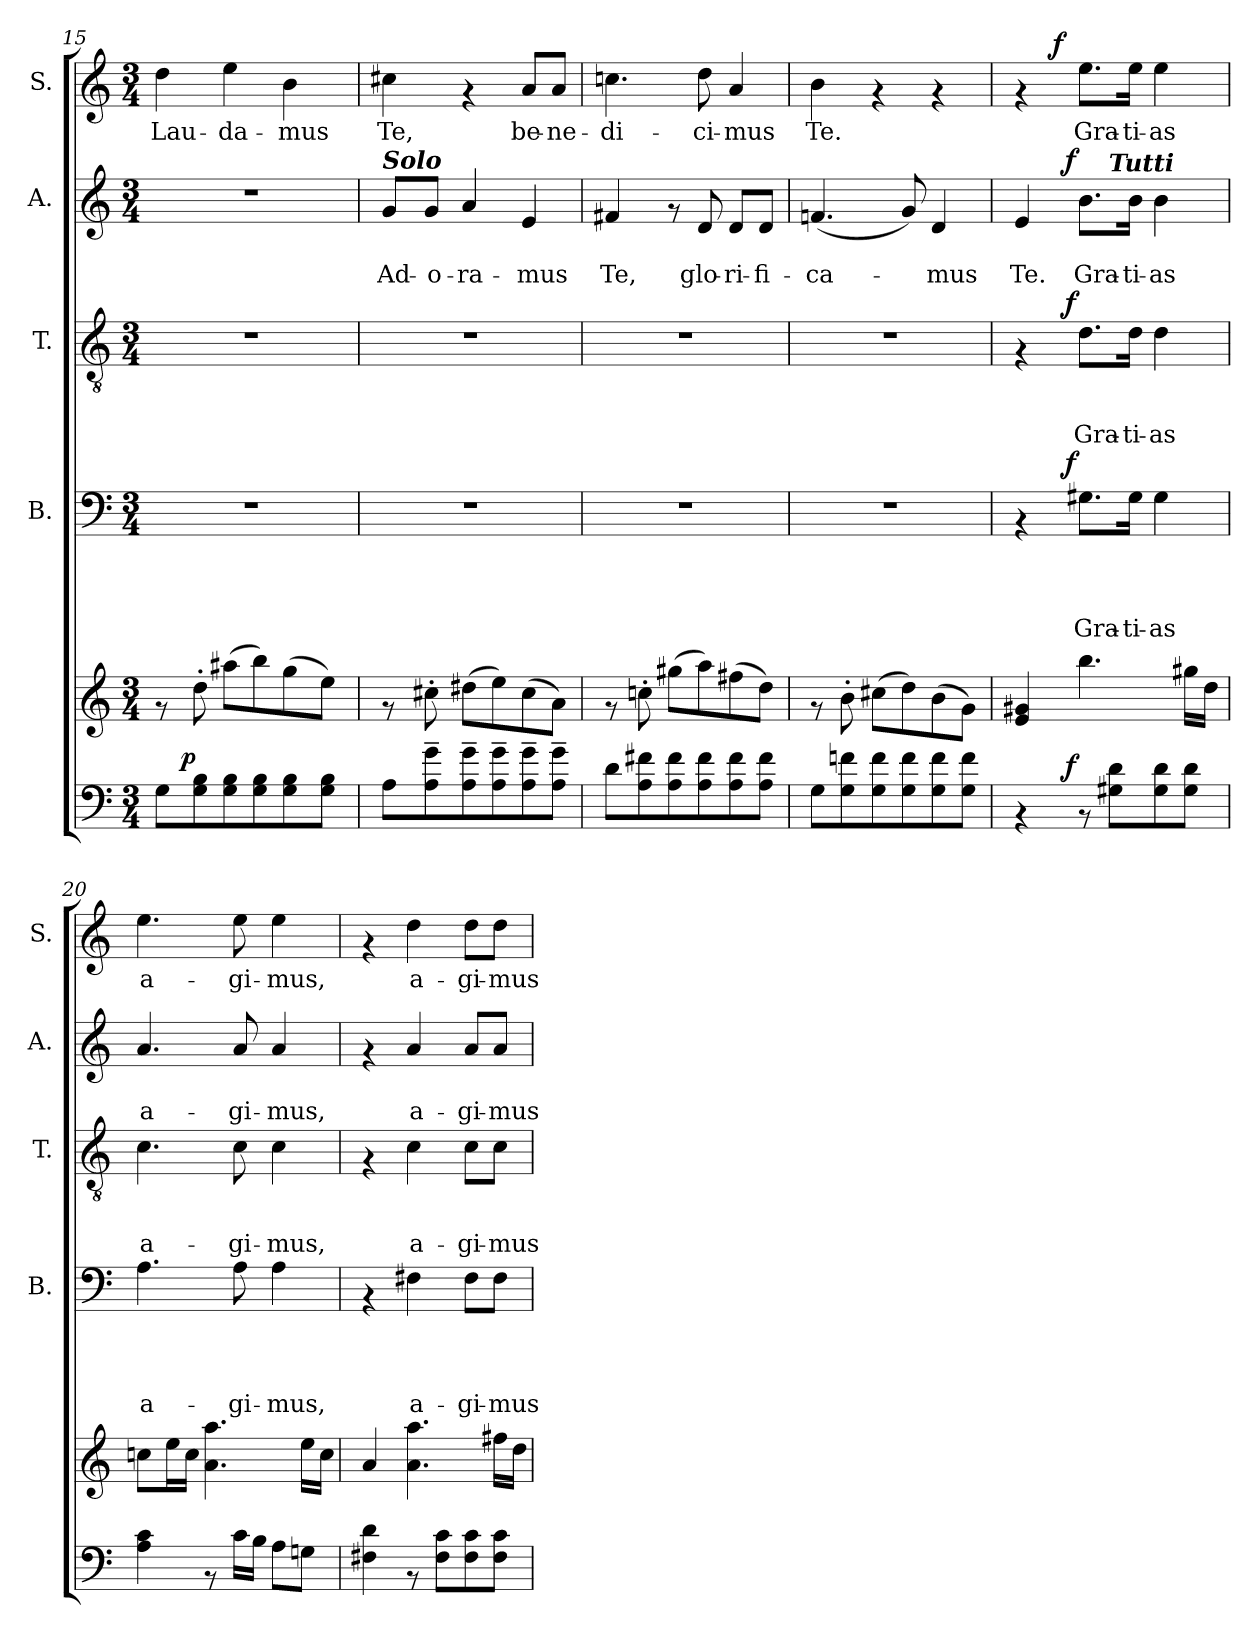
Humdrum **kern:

**kern	**kern	**dynam	**kern	**text	**text	**text	**text	**dynam	**kern	**text	**text	**text	**dynam	**kern	**text	**text	**dynam	**kern	**text	**dynam
*part5	*part5	*part5	*part4	*part4	*part4	*part4	*part4	*part4	*part3	*part3	*part3	*part3	*part3	*part2	*part2	*part2	*part2	*part1	*part1	*part1
*staff6	*staff5	*staff5/6	*staff4	*staff4	*staff4	*staff4	*staff4	*staff4	*staff3	*staff3	*staff3	*staff3	*staff3	*staff2	*staff2	*staff2	*staff2	*staff1	*staff1	*staff1
*	*	*	*I"B.	*	*	*	*	*	*I"T.	*	*	*	*	*I"A.	*	*	*	*I"S.	*	*
*	*	*	*I'B.	*	*	*	*	*	*I'T.	*	*	*	*	*I'A.	*	*	*	*I'S.	*	*
*clefF4	*clefG2	*	*clefF4	*	*	*	*	*	*clefGv2	*	*	*	*	*clefG2	*	*	*	*clefG2	*	*
*k[]	*k[]	*	*k[]	*	*	*	*	*	*k[]	*	*	*	*	*k[]	*	*	*	*k[]	*	*
*C:	*C:	*	*C:	*	*	*	*	*	*C:	*	*	*	*	*C:	*	*	*	*C:	*	*
*M3/4	*M3/4	*	*M3/4	*	*	*	*	*	*M3/4	*	*	*	*	*M3/4	*	*	*	*M3/4	*	*
=15	=15	=15	=15	=15	=15	=15	=15	=15	=15	=15	=15	=15	=15	=15	=15	=15	=15	=15	=15	=15
!	!	!	!	!	!	!	!	!	!	!	!	!	!	!	!	!	!	!	!LO:LY:b	!
*^	*	*	*	*	*	*	*	*	*	*	*	*	*	*	*	*	*	*	*	*
8G\L	16.ryy	8rf	.	2.r	.	.	.	.	.	2.r	.	.	.	.	2.r	.	.	.	4dd\	Lau-	.
!	!	!	!LO:DY:a=2	!	!	!	!	!	!	!	!	!	!	!	!	!	!	!	!	!	!
.	2ryy	.	p	.	.	.	.	.	.	.	.	.	.	.	.	.	.	.	.	.	.
8G\ 8B\	.	8dd'>\	.	.	.	.	.	.	.	.	.	.	.	.	.	.	.	.	.	.	.
!	!	!	!	!	!	!	!	!	!	!	!	!	!	!	!	!	!	!	!	!LO:LY:b	!
8G\ 8B\	.	(>8aa#X\L	.	.	.	.	.	.	.	.	.	.	.	.	.	.	.	.	4ee\	-da-	.
8G\ 8B\	.	8bb\)	.	.	.	.	.	.	.	.	.	.	.	.	.	.	.	.	.	.	.
!	!	!	!	!	!	!	!	!	!	!	!	!	!	!	!	!	!	!	!	!LO:LY:b	!
8G\ 8B\	.	(>8gg\	.	.	.	.	.	.	.	.	.	.	.	.	.	.	.	.	4b\	-mus	.
.	8ryy	.	.	.	.	.	.	.	.	.	.	.	.	.	.	.	.	.	.	.	.
8G\ 8B\J	.	8ee\J)	.	.	.	.	.	.	.	.	.	.	.	.	.	.	.	.	.	.	.
.	32ryy	.	.	.	.	.	.	.	.	.	.	.	.	.	.	.	.	.	.	.	.
=16	=16	=16	=16	=16	=16	=16	=16	=16	=16	=16	=16	=16	=16	=16	=16	=16	=16	=16	=16	=16	=16
!	!	!	!	!	!	!	!	!	!	!	!	!	!	!	!LO:TX:a:Bi:t=Solo	!	!	!	!	!	!
!	!	!	!	!	!	!	!	!	!	!	!	!	!	!	!	!	!LO:LY:b	!	!	!LO:LY:b	!
*v	*v	*	*	*	*	*	*	*	*	*	*	*	*	*	*	*	*	*	*	*	*
8A\L	8rf	.	2.r	.	.	.	.	.	2.r	.	.	.	.	8g/L	.	Ad-	.	4cc#X\	Te,	.
!	!	!	!	!	!	!	!	!	!	!	!	!	!	!	!	!LO:LY:b	!	!	!	!
8A\~> 8g\~>	8cc#X'>\	.	.	.	.	.	.	.	.	.	.	.	.	8g/J	.	-o-	.	.	.	.
!	!	!	!	!	!	!	!	!	!	!	!	!	!	!	!	!LO:LY:b	!	!	!	!
8A\~> 8g\~>	(>8dd#X\L	.	.	.	.	.	.	.	.	.	.	.	.	4a/	.	-ra-	.	4rf	.	.
8A\~> 8g\~>	8ee\)	.	.	.	.	.	.	.	.	.	.	.	.	.	.	.	.	.	.	.
!	!	!	!	!	!	!	!	!	!	!	!	!	!	!	!	!LO:LY:b	!	!	!LO:LY:b	!
8A\~> 8g\~>	(>8cc#\	.	.	.	.	.	.	.	.	.	.	.	.	4e/	.	-mus	.	8a/L	be-	.
!	!	!	!	!	!	!	!	!	!	!	!	!	!	!	!	!	!	!	!LO:LY:b	!
8A\~> 8g\~>J	8a\J)	.	.	.	.	.	.	.	.	.	.	.	.	.	.	.	.	8a/J	-ne-	.
=17	=17	=17	=17	=17	=17	=17	=17	=17	=17	=17	=17	=17	=17	=17	=17	=17	=17	=17	=17	=17
!	!	!	!	!	!	!	!	!	!	!	!	!	!	!	!	!LO:LY:b	!	!	!LO:LY:b	!
8d\L	8rf	.	2.r	.	.	.	.	.	2.r	.	.	.	.	4f#X/	.	Te,	.	4.ccn\	-di-	.
8A\ 8f#X\	8ccn'>\	.	.	.	.	.	.	.	.	.	.	.	.	.	.	.	.	.	.	.
8A\ 8f#\	(>8gg#X\L	.	.	.	.	.	.	.	.	.	.	.	.	8rf	.	.	.	.	.	.
!	!	!	!	!	!	!	!	!	!	!	!	!	!	!	!	!LO:LY:b	!	!	!LO:LY:b	!
8A\ 8f#\	8aa\)	.	.	.	.	.	.	.	.	.	.	.	.	8d/	.	glo-	.	8dd\	-ci-	.
!	!	!	!	!	!	!	!	!	!	!	!	!	!	!	!	!LO:LY:b	!	!	!LO:LY:b	!
8A\ 8f#\	(>8ff#X\	.	.	.	.	.	.	.	.	.	.	.	.	8d/L	.	-ri-	.	4a/	-mus	.
!	!	!	!	!	!	!	!	!	!	!	!	!	!	!	!	!LO:LY:b	!	!	!	!
8A\ 8f#\J	8dd\J)	.	.	.	.	.	.	.	.	.	.	.	.	8d/J	.	-fi-	.	.	.	.
=18	=18	=18	=18	=18	=18	=18	=18	=18	=18	=18	=18	=18	=18	=18	=18	=18	=18	=18	=18	=18
!	!	!	!	!	!	!	!	!	!	!	!	!	!	!	!	!LO:LY:b	!	!	!LO:LY:b	!
8G\L	8rf	.	2.r	.	.	.	.	.	2.r	.	.	.	.	(<4.fn/	.	-ca-	.	4b\	Te.	.
8G\ 8fn\	8b'>\	.	.	.	.	.	.	.	.	.	.	.	.	.	.	.	.	.	.	.
8G\ 8f\	(>8cc#X\L	.	.	.	.	.	.	.	.	.	.	.	.	.	.	.	.	4rf	.	.
8G\ 8f\	8dd\)	.	.	.	.	.	.	.	.	.	.	.	.	8g/)	.	.	.	.	.	.
!	!	!	!	!	!	!	!	!	!	!	!	!	!	!	!	!LO:LY:b	!	!	!	!
8G\ 8f\	(>8b\	.	.	.	.	.	.	.	.	.	.	.	.	4d/	.	-mus	.	4rf	.	.
8G\ 8f\J	8g\J)	.	.	.	.	.	.	.	.	.	.	.	.	.	.	.	.	.	.	.
=19	=19	=19	=19	=19	=19	=19	=19	=19	=19	=19	=19	=19	=19	=19	=19	=19	=19	=19	=19	=19
!	!	!	!	!	!	!	!	!	!	!	!	!	!	!	!	!LO:LY:b	!	!	!	!
*^	*	*	*^	*	*	*	*	*	*^	*	*	*	*	*^	*	*	*	*^	*	*
*	*	*	*	*	*	*	*	*	*	*	*	*	*	*	*	*	*	*^	*	*	*	*	*	*	*
4rAA	8..ryy	4e/ 4g#X/	.	4rAA	8..ryy	.	.	.	.	.	4rF	8..ryy	.	.	.	.	4e/	8..ryy	4.ryy	.	Te.	.	4rf	8.ryy	.	.
!	!	!	!	!	!	!	!	!	!	!	!	!	!	!	!	!	!	!	!	!	!	!	!	!	!	!LO:DY:a
.	.	.	.	.	.	.	.	.	.	.	.	.	.	.	.	.	.	.	.	.	.	.	.	2ryy	.	f
!	!	!	!LO:DY:a=2	!	!	!	!	!	!	!LO:DY:a	!	!	!	!	!	!LO:DY:a	!	!	!	!	!	!LO:DY:a	!	!	!	!
.	2ryy	.	f	.	2ryy	.	.	.	.	f	.	2ryy	.	.	.	f	.	2ryy	.	.	.	f	.	.	.	.
!	!	!	!	!	!	!	!	!	!LO:LY:b	!	!	!	!	!	!LO:LY:b	!	!	!	!	!	!LO:LY:b	!	!	!	!LO:LY:b	!
8rAA	.	4.bb\	.	8.G#X\L	.	.	.	.	Gra-	.	8.d\L	.	.	.	Gra-	.	8.b\L	.	.	.	Gra-	.	8.ee\L	.	Gra-	.
!	!	!	!	!	!	!	!	!	!	!	!	!	!	!	!	!	!	!	!LO:TX:a:Bi:t=Tutti	!	!	!	!	!	!	!
8G#X\ 8d\L	.	.	.	.	.	.	.	.	.	.	.	.	.	.	.	.	.	.	4.ryy	.	.	.	.	.	.	.
!	!	!	!	!	!	!	!	!	!LO:LY:b	!	!	!	!	!	!LO:LY:b	!	!	!	!	!	!LO:LY:b	!	!	!	!LO:LY:b	!
.	.	.	.	16G#\Jk	.	.	.	.	-ti-	.	16d\Jk	.	.	.	-ti-	.	16b\Jk	.	.	.	-ti-	.	16ee\Jk	.	-ti-	.
!	!	!	!	!	!	!	!	!	!LO:LY:b	!	!	!	!	!	!LO:LY:b	!	!	!	!	!	!LO:LY:b	!	!	!	!LO:LY:b	!
8G#\ 8d\	.	.	.	4G#\	.	.	.	.	-as	.	4d\	.	.	.	-as	.	4b\	.	.	.	-as	.	4ee\	.	-as	.
8G#\ 8d\J	.	16gg#X\LL	.	.	.	.	.	.	.	.	.	.	.	.	.	.	.	.	.	.	.	.	.	.	.	.
.	.	16dd\JJ	.	.	.	.	.	.	.	.	.	.	.	.	.	.	.	.	.	.	.	.	.	16ryy	.	.
.	32ryy	.	.	.	32ryy	.	.	.	.	.	.	32ryy	.	.	.	.	.	32ryy	.	.	.	.	.	.	.	.
!!LO:LB:g=z
=20	=20	=20	=20	=20	=20	=20	=20	=20	=20	=20	=20	=20	=20	=20	=20	=20	=20	=20	=20	=20	=20	=20	=20	=20	=20	=20
!	!	!	!	!	!	!	!	!	!LO:LY:b	!	!	!	!	!	!LO:LY:b	!	!	!	!	!	!LO:LY:b	!	!	!	!LO:LY:b	!
*	*	*	*	*v	*v	*	*	*	*	*	*	*	*	*	*	*	*v	*v	*v	*	*	*	*v	*v	*	*
*v	*v	*	*	*	*	*	*	*	*	*v	*v	*	*	*	*	*	*	*	*	*	*	*
4A\ 4c\	8ccn\L	.	4.A\	.	.	.	a-	.	4.c\	.	.	a-	.	4.a/	.	a-	.	4.ee\	a-	.
.	16ee\L	.	.	.	.	.	.	.	.	.	.	.	.	.	.	.	.	.	.	.
.	16cc\JJ	.	.	.	.	.	.	.	.	.	.	.	.	.	.	.	.	.	.	.
8rAA	4.a\ 4.aa\	.	.	.	.	.	.	.	.	.	.	.	.	.	.	.	.	.	.	.
!	!	!	!	!	!	!	!LO:LY:b	!	!	!	!	!LO:LY:b	!	!	!	!LO:LY:b	!	!	!LO:LY:b	!
16c\LL	.	.	8A\	.	.	.	-gi-	.	8c\	.	.	-gi-	.	8a/	.	-gi-	.	8ee\	-gi-	.
16B\JJ	.	.	.	.	.	.	.	.	.	.	.	.	.	.	.	.	.	.	.	.
!	!	!	!	!	!	!	!LO:LY:b	!	!	!	!	!LO:LY:b	!	!	!	!LO:LY:b	!	!	!LO:LY:b	!
8A\L	.	.	4A\	.	.	.	-mus,	.	4c\	.	.	-mus,	.	4a/	.	-mus,	.	4ee\	-mus,	.
8Gn\J	16ee\LL	.	.	.	.	.	.	.	.	.	.	.	.	.	.	.	.	.	.	.
.	16cc\JJ	.	.	.	.	.	.	.	.	.	.	.	.	.	.	.	.	.	.	.
=21	=21	=21	=21	=21	=21	=21	=21	=21	=21	=21	=21	=21	=21	=21	=21	=21	=21	=21	=21	=21
4F#X\ 4d\	4a/	.	4rAA	.	.	.	.	.	4rF	.	.	.	.	4rf	.	.	.	4rf	.	.
!	!	!	!	!	!	!	!LO:LY:b	!	!	!	!	!LO:LY:b	!	!	!	!LO:LY:b	!	!	!LO:LY:b	!
8rAA	4.a\ 4.aa\	.	4F#X\	.	.	.	a-	.	4c\	.	.	a-	.	4a/	.	a-	.	4dd\	a-	.
8F#\ 8c\L	.	.	.	.	.	.	.	.	.	.	.	.	.	.	.	.	.	.	.	.
!	!	!	!	!	!	!	!LO:LY:b	!	!	!	!	!LO:LY:b	!	!	!	!LO:LY:b	!	!	!LO:LY:b	!
8F#\ 8c\	.	.	8F#\L	.	.	.	-gi-	.	8c\L	.	.	-gi-	.	8a/L	.	-gi-	.	8dd\L	-gi-	.
!	!	!	!	!	!	!	!LO:LY:b	!	!	!	!	!LO:LY:b	!	!	!	!LO:LY:b	!	!	!LO:LY:b	!
8F#\ 8c\J	16ff#X\LL	.	8F#\J	.	.	.	-mus	.	8c\J	.	.	-mus	.	8a/J	.	-mus	.	8dd\J	-mus	.
.	16dd\JJ	.	.	.	.	.	.	.	.	.	.	.	.	.	.	.	.	.	.	.
=	=	=	=	=	=	=	=	=	=	=	=	=	=	=	=	=	=	=	=	=
*-	*-	*-	*-	*-	*-	*-	*-	*-	*-	*-	*-	*-	*-	*-	*-	*-	*-	*-	*-	*-
